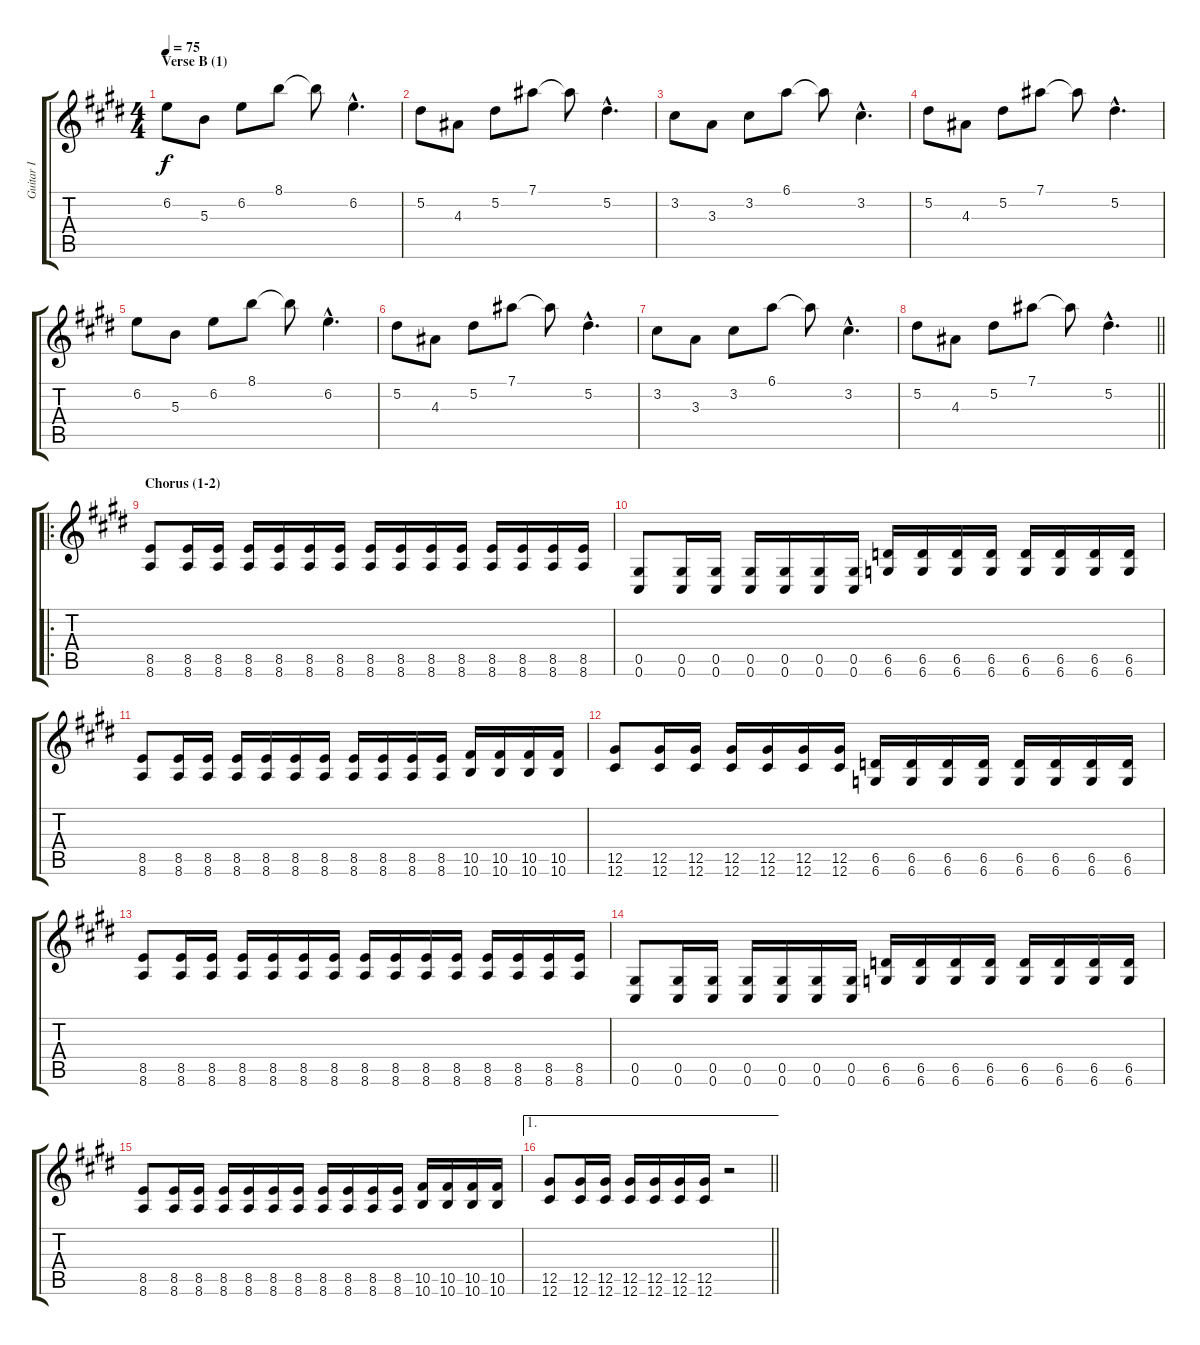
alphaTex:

\track ("Guitar I" "Guitar I") {instrument distortionguitar}
\staff {score tabs}
\tuning (Eb4 Bb3 Gb3 Db3 Ab2 Db2) {hide}
\ts (4 4)
\section ("" "Verse B (1)")
\tempo 75
\clef g2
\ks c#minor
6.2.8{dy f} 5.3.8 6.2.8 8.1.8 8.1{t}.8 6.2{hac}.4{d} |
5.2.8 4.3.8 5.2.8 7.1.8 7.1{t}.8 5.2{hac}.4{d} |
3.2.8 3.3.8 3.2.8 6.1.8 6.1{t}.8 3.2{hac}.4{d} |
5.2.8 4.3.8 5.2.8 7.1.8 7.1{t}.8 5.2{hac}.4{d} |
6.2.8 5.3.8 6.2.8 8.1.8 8.1{t}.8 6.2{hac}.4{d} |
5.2.8 4.3.8 5.2.8 7.1.8 7.1{t}.8 5.2{hac}.4{d} |
3.2.8 3.3.8 3.2.8 6.1.8 6.1{t}.8 3.2{hac}.4{d} |
\barLineRight lightlight
5.2.8 4.3.8 5.2.8 7.1.8 7.1{t}.8 5.2{hac}.4{d} |
\ro
\section ("" "Chorus (1-2)")
(8.5 8.6).8 (8.5 8.6).16 (8.5 8.6).16 (8.5 8.6).16 (8.5 8.6).16 (8.5 8.6).16 (8.5 8.6).16 (8.5 8.6).16 (8.5 8.6).16 (8.5 8.6).16 (8.5 8.6).16 (8.5 8.6).16 (8.5 8.6).16 (8.5 8.6).16 (8.5 8.6).16 |
(0.5 0.6).8 (0.5 0.6).16 (0.5 0.6).16 (0.5 0.6).16 (0.5 0.6).16 (0.5 0.6).16 (0.5 0.6).16 (6.5 6.6).16 (6.5 6.6).16 (6.5 6.6).16 (6.5 6.6).16 (6.5 6.6).16 (6.5 6.6).16 (6.5 6.6).16 (6.5 6.6).16 |
(8.5 8.6).8 (8.5 8.6).16 (8.5 8.6).16 (8.5 8.6).16 (8.5 8.6).16 (8.5 8.6).16 (8.5 8.6).16 (8.5 8.6).16 (8.5 8.6).16 (8.5 8.6).16 (8.5 8.6).16 (10.5 10.6).16 (10.5 10.6).16 (10.5 10.6).16 (10.5 10.6).16 |
(12.5 12.6).8 (12.5 12.6).16 (12.5 12.6).16 (12.5 12.6).16 (12.5 12.6).16 (12.5 12.6).16 (12.5 12.6).16 (6.5 6.6).16 (6.5 6.6).16 (6.5 6.6).16 (6.5 6.6).16 (6.5 6.6).16 (6.5 6.6).16 (6.5 6.6).16 (6.5 6.6).16 |
(8.5 8.6).8 (8.5 8.6).16 (8.5 8.6).16 (8.5 8.6).16 (8.5 8.6).16 (8.5 8.6).16 (8.5 8.6).16 (8.5 8.6).16 (8.5 8.6).16 (8.5 8.6).16 (8.5 8.6).16 (8.5 8.6).16 (8.5 8.6).16 (8.5 8.6).16 (8.5 8.6).16 |
(0.5 0.6).8 (0.5 0.6).16 (0.5 0.6).16 (0.5 0.6).16 (0.5 0.6).16 (0.5 0.6).16 (0.5 0.6).16 (6.5 6.6).16 (6.5 6.6).16 (6.5 6.6).16 (6.5 6.6).16 (6.5 6.6).16 (6.5 6.6).16 (6.5 6.6).16 (6.5 6.6).16 |
(8.5 8.6).8 (8.5 8.6).16 (8.5 8.6).16 (8.5 8.6).16 (8.5 8.6).16 (8.5 8.6).16 (8.5 8.6).16 (8.5 8.6).16 (8.5 8.6).16 (8.5 8.6).16 (8.5 8.6).16 (10.5 10.6).16 (10.5 10.6).16 (10.5 10.6).16 (10.5 10.6).16 |
\ae 1
\barLineRight lightlight
(12.5 12.6).8 (12.5 12.6).16 (12.5 12.6).16 (12.5 12.6).16 (12.5 12.6).16 (12.5 12.6).16 (12.5 12.6).16 r.2
